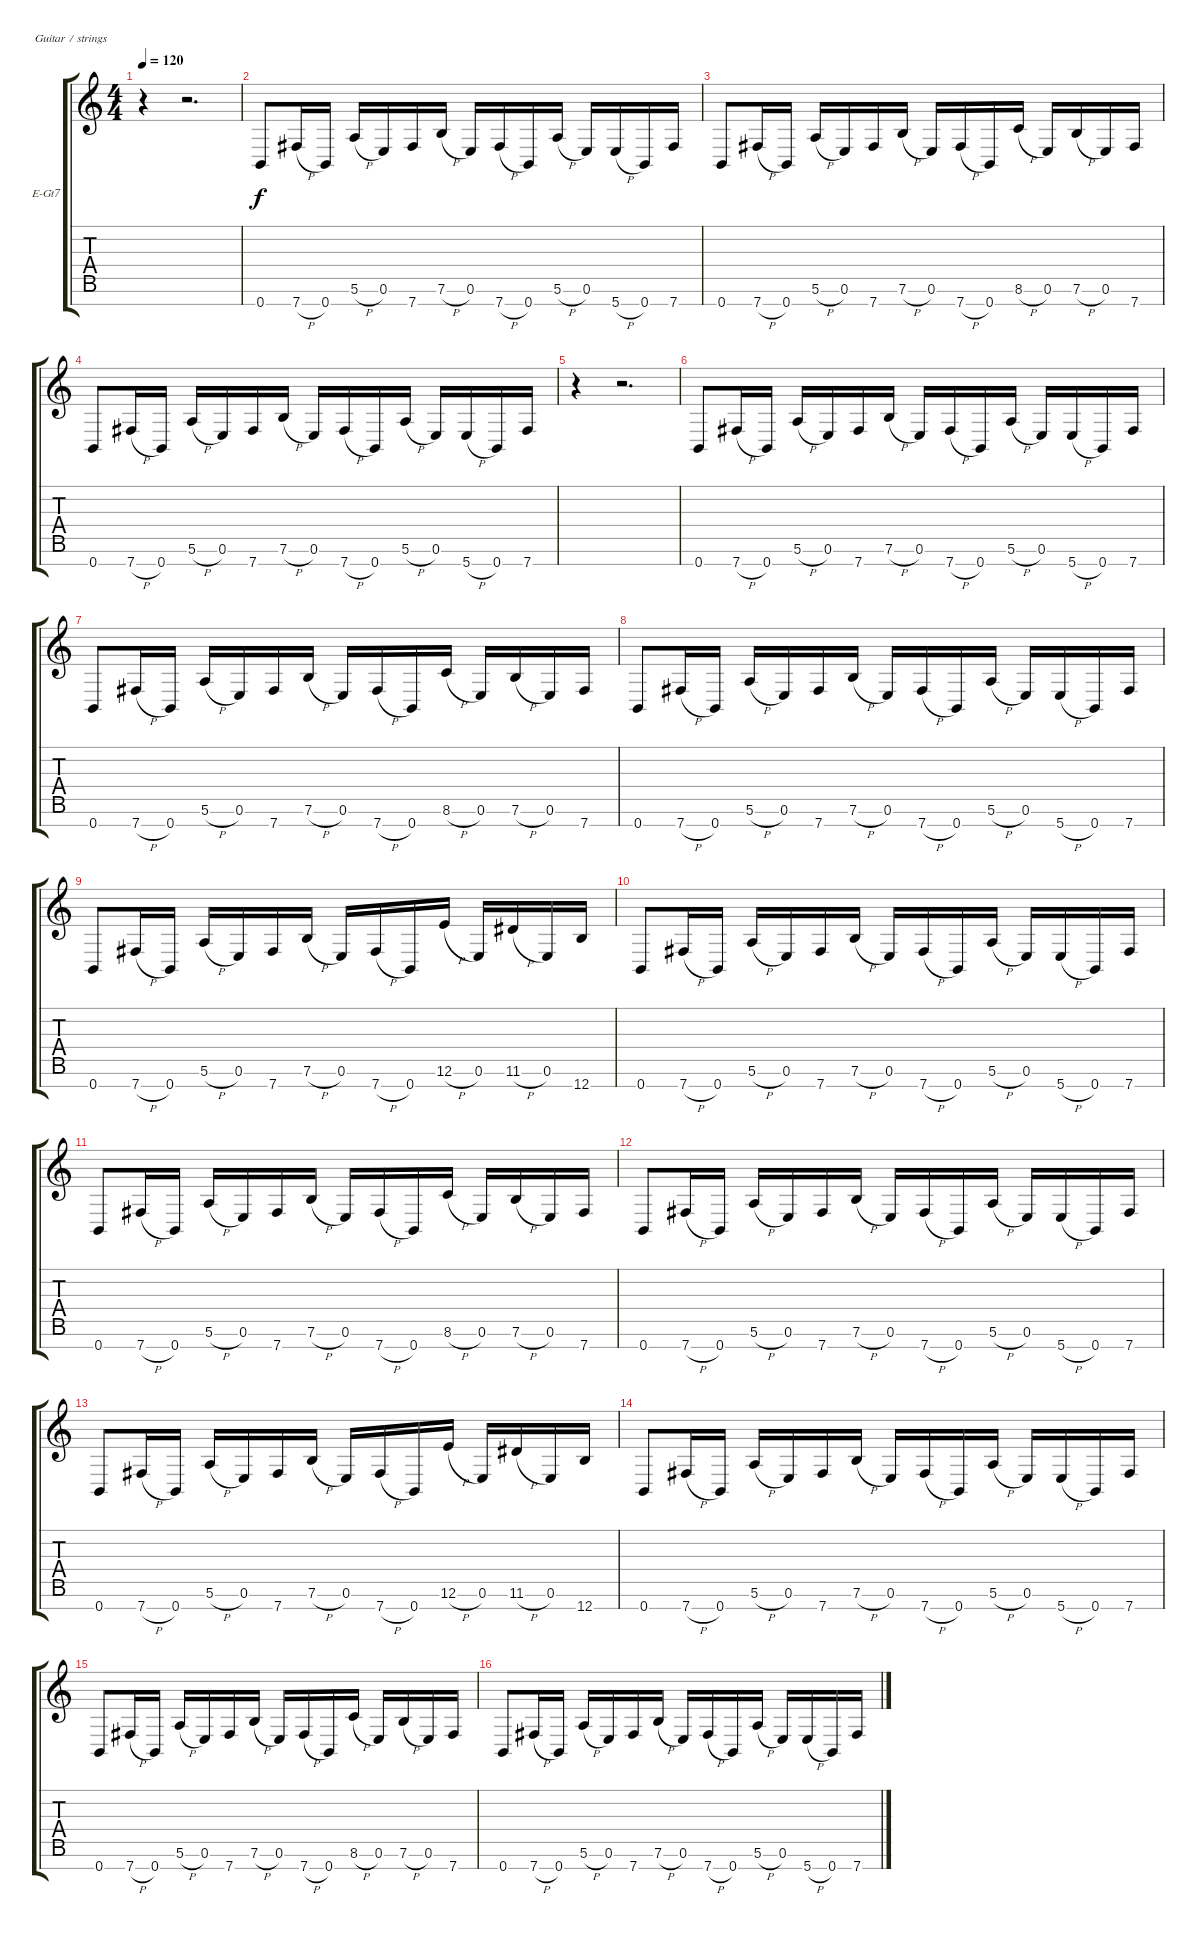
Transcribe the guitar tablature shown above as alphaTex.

\bracketExtendMode groupsimilarinstruments
\firstSystemTrackNameOrientation horizontal
\otherSystemsTrackNameOrientation horizontal
\track ("Track 2" "E-Gt7") {instrument distortionguitar}
\staff {score tabs}
\tuning (E4 B3 G3 D3 A2 E2 B1)
\ts (4 4)
\tempo 120
\clef g2
\ks c
r.4{dy f} r.2{d} |
0.7.8 7.7{h}.16 0.7.16 5.6{h}.16 0.6.16 7.7.16 7.6{h}.16 0.6.16 7.7{h}.16 0.7.16 5.6{h}.16 0.6.16 5.7{h}.16 0.7.16 7.7.16 |
0.7.8 7.7{h}.16 0.7.16 5.6{h}.16 0.6.16 7.7.16 7.6{h}.16 0.6.16 7.7{h}.16 0.7.16 8.6{h}.16 0.6.16 7.6{h}.16 0.6.16 7.7.16 |
0.7.8 7.7{h}.16 0.7.16 5.6{h}.16 0.6.16 7.7.16 7.6{h}.16 0.6.16 7.7{h}.16 0.7.16 5.6{h}.16 0.6.16 5.7{h}.16 0.7.16 7.7.16 |
r.4 r.2{d} |
0.7.8 7.7{h}.16 0.7.16 5.6{h}.16 0.6.16 7.7.16 7.6{h}.16 0.6.16 7.7{h}.16 0.7.16 5.6{h}.16 0.6.16 5.7{h}.16 0.7.16 7.7.16 |
0.7.8 7.7{h}.16 0.7.16 5.6{h}.16 0.6.16 7.7.16 7.6{h}.16 0.6.16 7.7{h}.16 0.7.16 8.6{h}.16 0.6.16 7.6{h}.16 0.6.16 7.7.16 |
0.7.8 7.7{h}.16 0.7.16 5.6{h}.16 0.6.16 7.7.16 7.6{h}.16 0.6.16 7.7{h}.16 0.7.16 5.6{h}.16 0.6.16 5.7{h}.16 0.7.16 7.7.16 |
0.7.8 7.7{h}.16 0.7.16 5.6{h}.16 0.6.16 7.7.16 7.6{h}.16 0.6.16 7.7{h}.16 0.7.16 12.6{h}.16 0.6.16 11.6{h}.16 0.6.16 12.7.16 |
0.7.8 7.7{h}.16 0.7.16 5.6{h}.16 0.6.16 7.7.16 7.6{h}.16 0.6.16 7.7{h}.16 0.7.16 5.6{h}.16 0.6.16 5.7{h}.16 0.7.16 7.7.16 |
0.7.8 7.7{h}.16 0.7.16 5.6{h}.16 0.6.16 7.7.16 7.6{h}.16 0.6.16 7.7{h}.16 0.7.16 8.6{h}.16 0.6.16 7.6{h}.16 0.6.16 7.7.16 |
0.7.8 7.7{h}.16 0.7.16 5.6{h}.16 0.6.16 7.7.16 7.6{h}.16 0.6.16 7.7{h}.16 0.7.16 5.6{h}.16 0.6.16 5.7{h}.16 0.7.16 7.7.16 |
0.7.8 7.7{h}.16 0.7.16 5.6{h}.16 0.6.16 7.7.16 7.6{h}.16 0.6.16 7.7{h}.16 0.7.16 12.6{h}.16 0.6.16 11.6{h}.16 0.6.16 12.7.16 |
0.7.8 7.7{h}.16 0.7.16 5.6{h}.16 0.6.16 7.7.16 7.6{h}.16 0.6.16 7.7{h}.16 0.7.16 5.6{h}.16 0.6.16 5.7{h}.16 0.7.16 7.7.16 |
0.7.8 7.7{h}.16 0.7.16 5.6{h}.16 0.6.16 7.7.16 7.6{h}.16 0.6.16 7.7{h}.16 0.7.16 8.6{h}.16 0.6.16 7.6{h}.16 0.6.16 7.7.16 |
0.7.8 7.7{h}.16 0.7.16 5.6{h}.16 0.6.16 7.7.16 7.6{h}.16 0.6.16 7.7{h}.16 0.7.16 5.6{h}.16 0.6.16 5.7{h}.16 0.7.16 7.7.16
